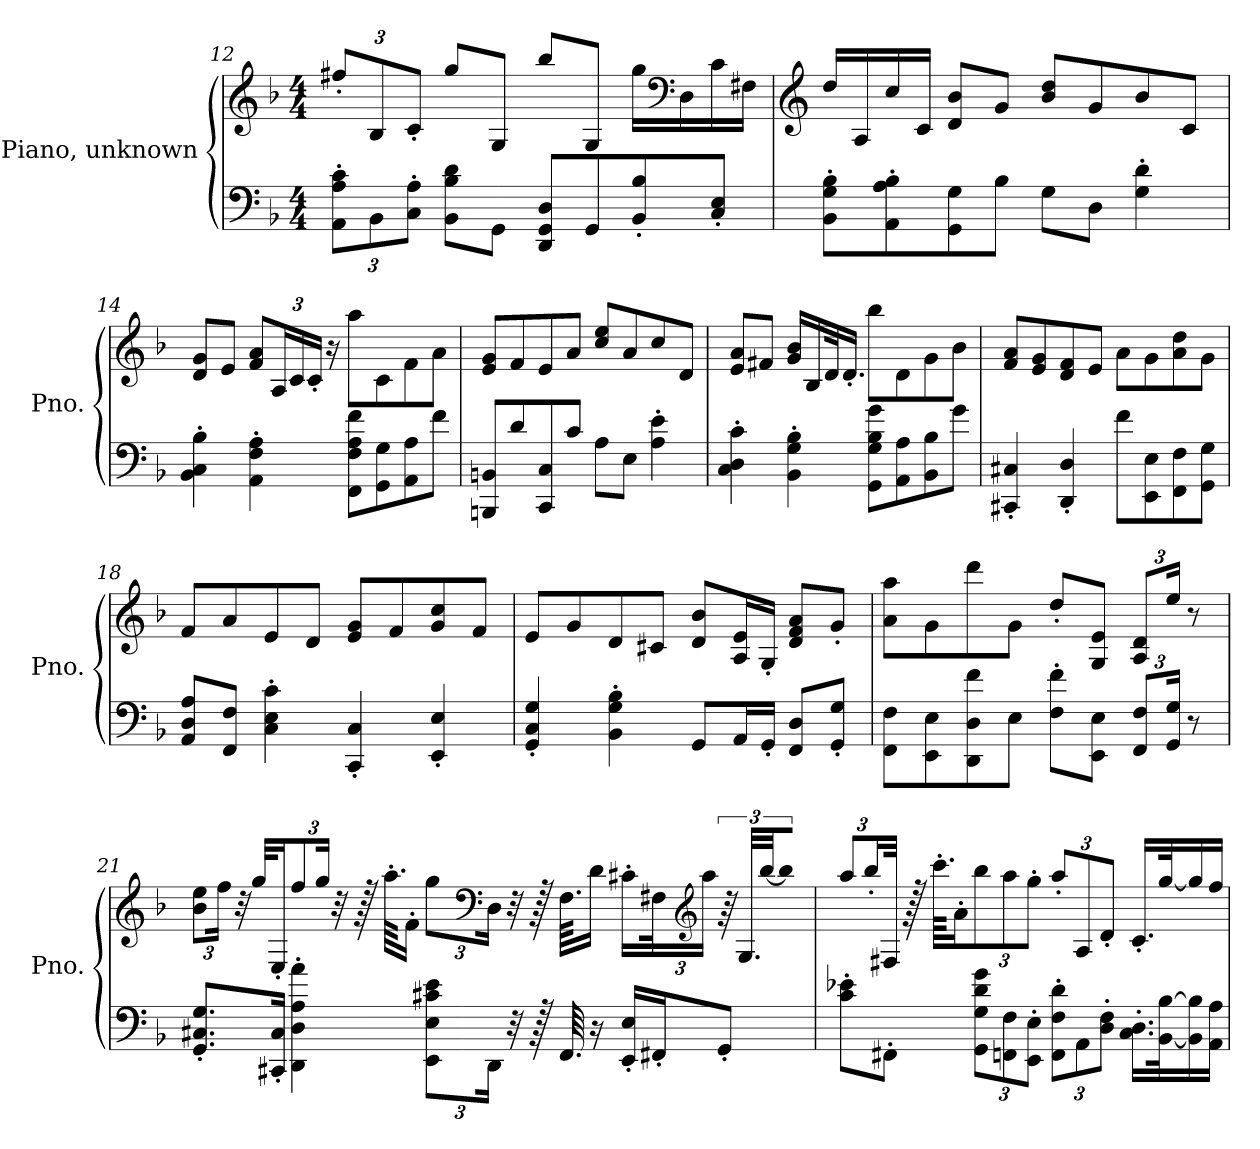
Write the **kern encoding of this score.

**kern	**kern
*part1	*part1
*staff2	*staff1
*I"Piano, unknown	*
*I'Pno.	*
*clefF4	*clefG2
*k[b-]	*k[b-]
*M4/4	*M4/4
*Xbrackettup	*Xbrackettup
=12	=12
12AA\' 12A\' 12c\'L	12ff#X'/L
12BB-\	12B-/
12C\' 12A\'J	12c'/J
8BB-\ 8B-\ 8d\L	8gg/L
8GG\J	8G/J
8DD/ 8GG/ 8D/L	8bb-/L
8GG/	8G/J
8BB-/' 8B-/'	16gg\LL
*	*clefF4
.	16D\
8C/' 8E/'J	16c\
.	16F#X\JJ
!!LO:LB:g=z
=13	=13
*	*clefG2
8BB-\' 8G\' 8B-\'L	16dd/LL
.	16A/
8AA\' 8A\' 8B-\'	16cc/
.	16c/JJ
8GG\ 8G\	8d/ 8b-/L
8B-\J	8g/J
8G\L	8b-/ 8dd/L
8D\J	8g/
4G\' 4d\'	8b-/
.	8c/J
=14	=14
4BB-\' 4C\' 4B-\'	8d/ 8g/L
.	8e/J
4AA\' 4F\' 4A\'	12f/ 12a/L
.	24A/L
*	*brackettup
.	24c/
.	24c'/JJ
.	24r
8FF\ 8F\ 8A\ 8f\L	8aa\L
8GG\ 8G\	8c\
8AA\ 8A\	8f\
8f\J	8a\J
=15	=15
8BBBn/ 8BBn/L	8e/ 8g/L
8d/	8f/
8CC/ 8C/	8e/
8c/J	8a/J
8A\L	8cc/ 8ee/L
8E\J	8a/
4A\' 4e\'	8cc/
.	8d/J
=16	=16
4C\' 4D\' 4c\'	8e/ 8a/L
.	8f#X/J
4BB-\' 4G\' 4B-\'	16g/ 16b-/LL
.	16B-/
.	32d/K
.	16.d'/JJ
8GG\ 8G\ 8B-\ 8g\L	8bb-\L
8AA\ 8A\	8d\
8BB-\ 8B-\	8g\
8g\J	8b-\J
!!LO:LB:g=z
=17	=17
4CC#X/' 4C#X/'	8f/ 8a/L
.	8e/ 8g/
4DD/' 4D/'	8d/ 8f/
.	8e/J
8f\L	8a\L
8EE\ 8E\	8g\
8FF\ 8F\	8a\ 8dd\
8GG\ 8G\J	8g\J
=18	=18
8AA/ 8D/ 8A/L	8f/L
8FF/ 8F/J	8a/
4C\' 4E\' 4c\'	8e/
.	8d/J
4CC/' 4C/'	8e/ 8g/L
.	8f/
4EE/' 4E/'	8g/ 8cc/
.	8f/J
=19	=19
4GG/' 4C/' 4G/'	8e/L
.	8g/
4BB-\' 4G\' 4B-\'	8d/
.	8c#X/J
8GG/L	8d/ 8b-/L
16AA/L	16A/ 16e/L
16GG'/JJ	16G'/JJ
8FF/ 8D/L	8d/ 8f/ 8a/L
8GG/' 8G/'J	8g'/J
=20	=20
8FF\ 8F\L	8a\ 8aa\L
8EE\ 8E\	8g\
8DD\ 8D\ 8f\	8ddd\
8E\J	8g\J
8F\' 8f\'L	8dd'/L
8EE\ 8E\J	8G/ 8e/J
*	*Xbrackettup
12FF/ 12F/L	12A/ 12d/L
24GG/ 24G/Jk	24ee/Jk
8r	8r
!!LO:LB:g=z
=21	=21
8.GG/' 8.C#X/' 8.G/'L	12b-\ 12ee\L
.	24ff\Jk
.	32r
.	32gg/KLL
16CC#X/' 16C#/'Jk	16E'/J
4DD\' 4D\' 4A\' 4a\'	12ff/
.	24gg/Jk
.	32r
.	128r
.	64.aa'\KKLL
.	16f'\JJ
12EE\ 12E\ 12c#X\ 12e\L	12gg\L
*	*clefF4
24DD\Jk	24D\Jk
32r	32r
128r	128r
64.FF/	64.F\KKLL
16r	16d\JJ
16EE/' 16E/'LL	16c#X'\LL
16FF#X'/J	48F#X\K
*	*clefG2
.	24aa\JJ
*	*brackettup
8GG'/J	96r
.	48.G/LLL
.	[48bb-/J
.	16bb-/JJ]
!!LO:LB:g=z
=22	=22
*	*Xbrackettup
8c\' 8e-X\'L	12aa/L
.	24bb-'/L
8FF#X'\J	32F#X/JJk
.	128r
.	64.ccc'\KKLL
.	16a'\J
12GG\ 12G\ 12d\ 12g\L	12bb-\
12FFn\ 12F\	12aa\
12EE\' 12E\'J	12gg'\J
12FF\' 12F\' 12d\'L	12aa'/L
12AA\	12A/
12D\' 12F\'J	12d'/J
16.C\' 16.D\'LL	16.c'/LL
[32BB-\ [32B-\K	[32gg/K
16BB-\] 16B-\]	16gg/]
16AA\ 16A\JJ	16ff/JJ
=	=
*-	*-
